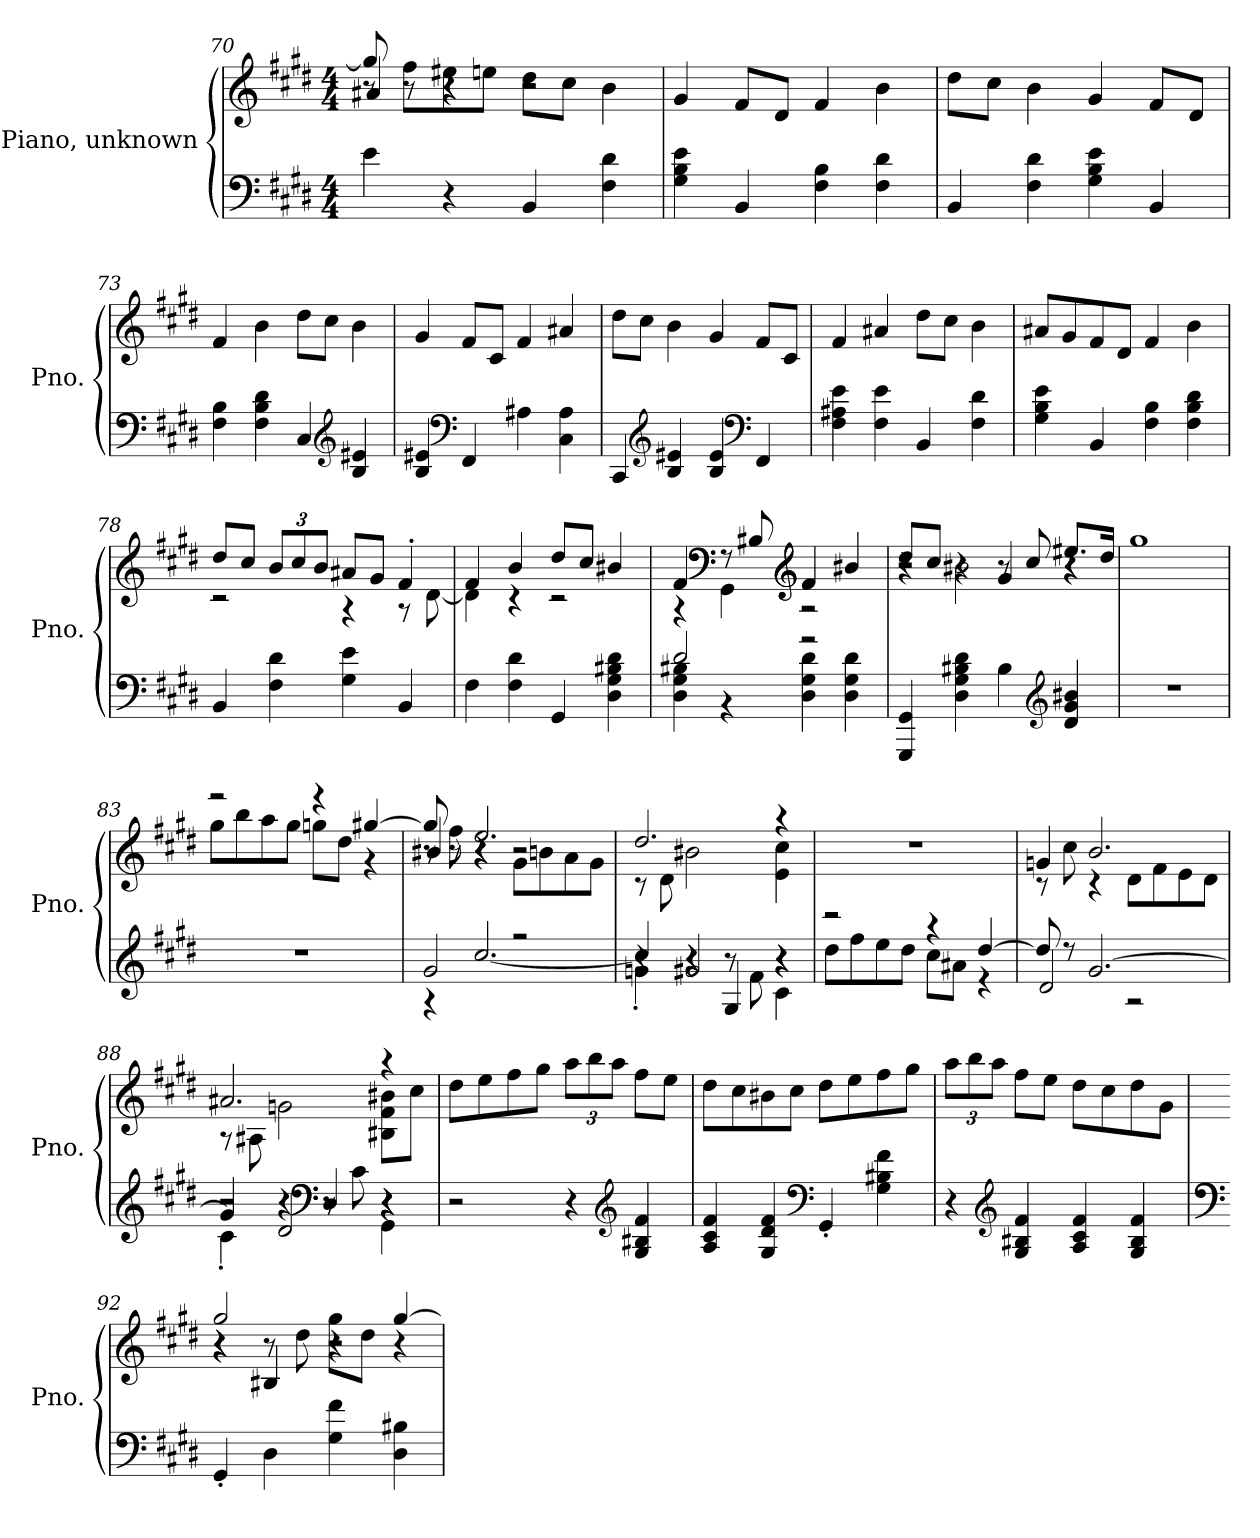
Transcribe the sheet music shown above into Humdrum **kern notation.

**kern	**kern
*part1	*part1
*staff2	*staff1
*I"Piano, unknown	*
*I'Pno.	*
*clefF4	*clefG2
*k[f#c#g#d#]	*k[f#c#g#d#]
*M4/4	*M4/4
=70	=70
*	*^
*	*	*^
4e\	8gg#/]	8r	4a#X/
.	8r	8ff#\L	.
4r	4r	8ee#X\	4r
.	.	8een\J	.
4BB/	2r	8dd#\L	2r
.	.	8cc#\J	.
4F#\ 4d#\	.	4b\	.
*	*v	*v	*v
=71	=71
4G#\ 4B\ 4e\	4g#/
4BB/	8f#/L
.	8d#/J
4F#\ 4B\	4f#/
4F#\ 4d#\	4b\
=72	=72
4BB/	8dd#\L
.	8cc#\J
4F#\ 4d#\	4b\
4G#\ 4B\ 4e\	4g#/
4BB/	8f#/L
.	8d#/J
=73	=73
4F#\ 4B\	4f#/
4F#\ 4B\ 4d#\	4b\
4C#/	8dd#\L
.	8cc#\J
*clefG2	*
4B/ 4e#X/	4b\
!!LO:PB:g=z
=74	=74
4B/ 4e#X/	4g#/
*clefF4	*
4FF#/	8f#/L
.	8c#/J
4A#X\	4f#/
4C#\ 4A#\	4a#X/
=75	=75
4CC#/	8dd#\L
.	8cc#\J
*clefG2	*
4B/ 4e#X/	4b\
4B/ 4e#/	4g#/
*clefF4	*
4FF#/	8f#/L
.	8c#/J
=76	=76
4F#\ 4A#X\ 4e\	4f#/
4F#\ 4e\	4a#X/
4BB/	8dd#\L
.	8cc#\J
4F#\ 4d#\	4b\
=77	=77
4G#\ 4B\ 4e\	8a#X/L
.	8g#/
4BB/	8f#/
.	8d#/J
4F#\ 4B\	4f#/
4F#\ 4B\ 4d#\	4b\
=78	=78
*	*^
4BB/	8dd#/L	2r
.	8cc#/J	.
*	*Xbrackettup	*
4F#\ 4d#\	12b/L	.
.	12cc#/	.
.	12b/J	.
4G#\ 4e\	8a#X/L	4r
.	8g#/J	.
4BB/	4f#'/	8r
.	.	[8d#\
!!LO:LB:g=z	!!
=79	=79	=79
4F#\	4f#/	4d#\]
4F#\ 4d#\	4b/	4r
4GG#/	8dd#/L	2r
.	8cc#/J	.
4D#\ 4G#\ 4B#X\ 4d#\	4b#X/	.
=80	=80	=80
*^	*	*
2d#/	4D#\ 4G#\ 4B#X\	4f#/	4r
*	*	*clefF4	*
.	4r	8r	4GG#\
.	.	8B#X/	.
*	*	*clefG2	*
2r	4D#\ 4G#\ 4d#\	4f#/	2r
.	4D#\ 4G#\ 4d#\	4b#X/	.
*v	*v	*	*
=81	=81	=81
*	*	*^
4GGG#/ 4GG#/	8dd#/L	4r	2r
.	8cc#/J	.	.
4D#\ 4G#\ 4B#X\ 4d#\	4r	2b#X\	.
4B#\	8r	.	4g#/
.	8cc#/	.	.
*clefG2	*	*	*
4d#/ 4g#/ 4b#X/	8.ee#X/L	4r	4r
.	16dd#/Jk	.	.
*	*v	*v	*v
=82	=82
1r	1gg#
=83	=83
*	*^
1r	2r	8gg#\L
.	.	8bb\
.	.	8aa\
.	.	8gg#\J
.	4r	8ggn\L
.	.	8dd#\J
.	[4gg#X/	4r
!!LO:LB:g=z
=84	=84	=84
*^	*	*^
2g#/	4r	8gg#/]	8r	4b#X/
.	.	8r	8ff#\	.
.	[2.cc#/	2.ee/	4r	4r
2r	.	.	8g#\L	2r
.	.	.	8bn\	.
.	.	.	8a\	.
.	.	.	8g#\J	.
*	*	*	*v	*v
=85	=85	=85	=85
*	*^	*	*
4r	4gn'\	4cc#/]	2.dd#/	8r
.	.	.	.	8d#\
2g#X/	4r	4r	.	2b#X\
.	8r	4G#/	.	.
.	8f#\	.	.	.
4r	4c#\	4r	4r	4e\ 4cc#\
*	*v	*v	*	*
*	*	*v	*v
=86	=86	=86
2r	8dd#\L	1r
.	8ff#\	.
.	8ee\	.
.	8dd#\J	.
4r	8cc#\L	.
.	8a#X\J	.
[4dd#/	4r	.
=87	=87	=87
*	*	*^
8dd#/]	2d#/	4gn/	8r
8r	.	.	8cc#\
[2.g#/	.	2.b/	4r
.	2r	.	8d#\L
.	.	.	8f#\
.	.	.	8e\
.	.	.	8d#\J
!!LO:LB:g=z	!!
=88	=88	=88	=88
*	*^	*	*
4g#/]	4c#'\	2r	2.a#X/	8r
.	.	.	.	8A#X\
2d#/	4r	.	.	2gn\
*clefF4	*	*	*	*
.	8r	4D#/	.	.
.	8c#\	.	.	.
4r	4GG#\	4r	4r	8B#X\ 8f#\ 8b#X\L
.	.	.	.	8cc#\J
*v	*v	*v	*	*
*	*v	*v
=89	=89
2r	8dd#\L
.	8ee\
.	8ff#\
.	8gg#\J
4r	12aa\L
.	12bb\
.	12aa\J
*clefG2	*
4G#/ 4B#X/ 4f#/	8ff#\L
.	8ee\J
=90	=90
4A/ 4c#/ 4f#/	8dd#\L
.	8cc#\
4G#/ 4d#/ 4f#/	8b#X\
.	8cc#\J
*clefF4	*
4GG#'/	8dd#\L
.	8ee\
4G#\ 4B#X\ 4f#\	8ff#\
.	8gg#\J
!!LO:LB:g=z
=91	=91
4r	12aa\L
.	12bb\
.	12aa\J
*clefG2	*
4G#/ 4B#X/ 4f#/	8ff#\L
.	8ee\J
4A/ 4c#/ 4f#/	8dd#\L
.	8cc#\
4G#/ 4B#/ 4f#/	8dd#\
.	8g#\J
=92	=92
*clefF4	*
*	*^
*	*	*^
4GG#'/	2gg#/	4r	4r
4D#\	.	8r	4B#X/
.	.	8dd#\	.
4G#\ 4f#\	4r	8gg#\L	2r
.	.	8dd#\J	.
4D#\ 4B#X\	[4gg#/	4r	.
*	*v	*v	*v
=	=
*-	*-
